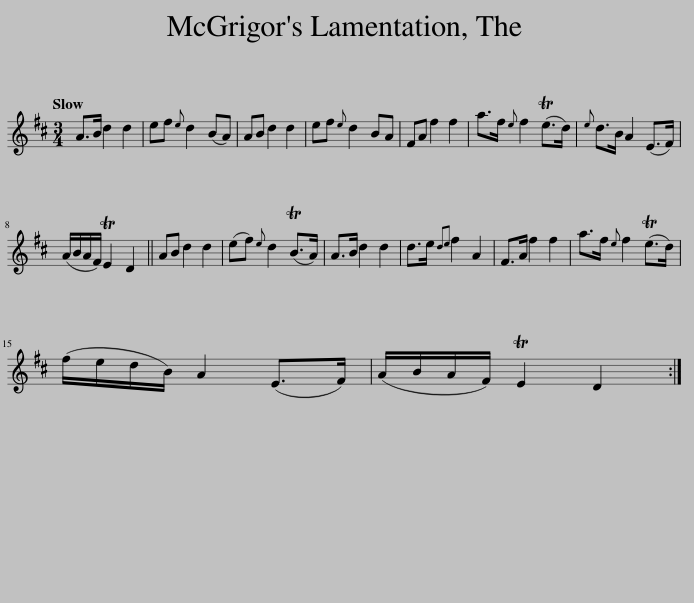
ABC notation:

X:1
L:1/8
Q:1/4=120
M:3/4
I:linebreak $
K:D
V:1 treble
V:1
 A>B d2 d2 | ef{e} d2 (BA) | AB d2 d2 | ef{e} d2 BA | FA f2 f2 | %5
 a>f{e} f2 (Te>d) |{e} d>B A2 (E>F) |$ (A/B/A/F/) TE2 D2 || AB d2 d2 | (ef){e} d2 (TB>A) | %10
 A>B d2 d2 | d>e{de} f2 A2 | F>A f2 f2 | a>f{e} f2 (Te>d) |$ (f/e/d/B/) A2 (E>F) | %15
 (A/B/A/F/) TE2 D2 :| %16
